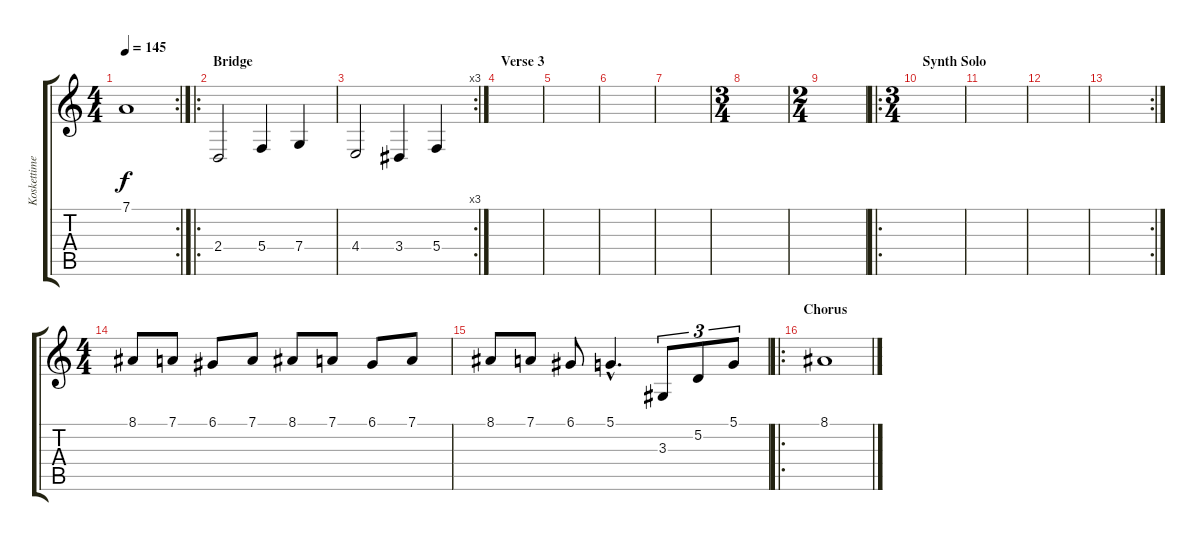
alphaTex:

\track ("Koskettimet 4" "Koskettime") {instrument tubularbells}
\staff {score tabs}
\tuning (D4 A3 F3 C3 G2 D2) {hide}
\rc 2
\ts (4 4)
\tempo 145
\clef g2
\ks c
7.1.1{dy f} |
\ro
\section ("" "Bridge")
2.4.2 5.4.4 7.4.4 |
\rc 3
4.4.2 3.4.4 5.4.4 |
\section ("" "Verse 3")
|
|
|
|
\ts (3 4)
|
\ts (2 4)
|
\ro
\ts (3 4)
\section ("" "Synth Solo")
|
|
|
\rc 2
|
\ts (4 4)
8.1.8 7.1.8 6.1.8 7.1.8 8.1.8 7.1.8 6.1.8 7.1.8 |
8.1.8 7.1.8 6.1.8 5.1{hac}.4{d} 3.3.8{tu (3 2)} 5.2.8{tu (3 2)} 5.1.8{tu (3 2)} |
\ro
\section ("" "Chorus")
8.1.1
